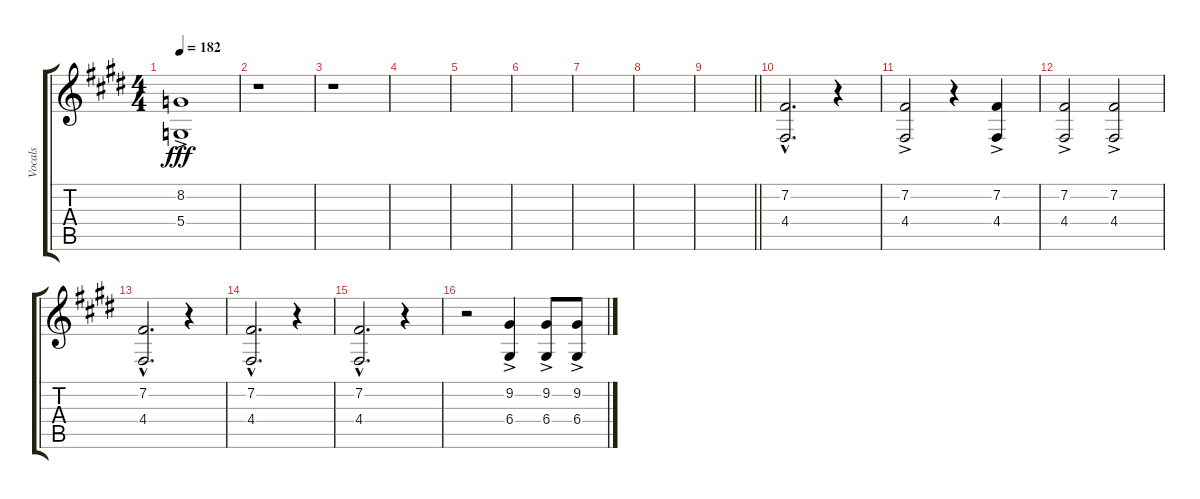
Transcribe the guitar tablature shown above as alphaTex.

\track ("Vocals" "Vocals") {instrument stringensemble1}
\staff {score tabs}
\tuning (E4 B3 G3 D3 A2 E2) {hide}
\ts (4 4)
\tempo 182
\clef g2
\ks c#minor
(8.2 5.4{ac}).1{dy fff} |
r.1 |
r.1 |
|
|
|
|
|
\barLineRight lightlight
|
(7.2{hac} 4.4{hac}).2{d} r.4 |
(7.2 4.4{ac}).2 r.4 (7.2 4.4{ac}).4 |
(7.2 4.4{ac}).2 (7.2 4.4{ac}).2 |
(7.2{hac} 4.4{hac}).2{d} r.4 |
(7.2{hac} 4.4{hac}).2{d} r.4 |
(7.2{hac} 4.4{hac}).2{d} r.4 |
r.2 (9.2 6.4{ac}).4 (9.2 6.4{ac}).8 (9.2 6.4{ac}).8
